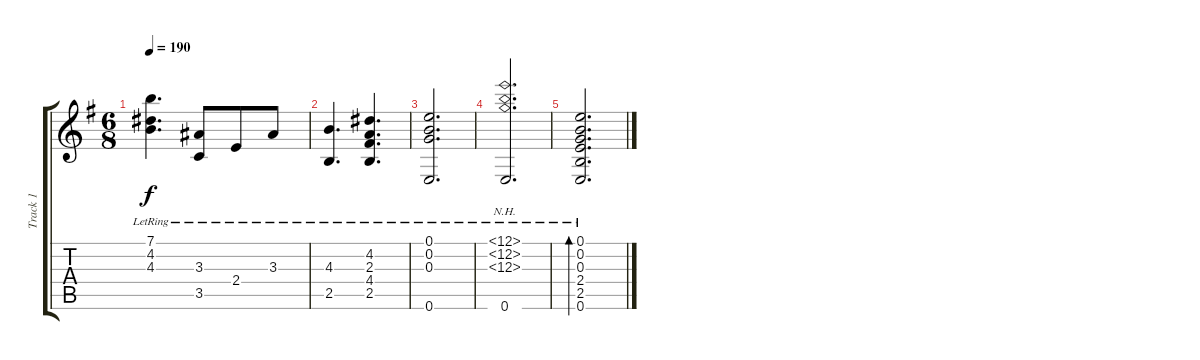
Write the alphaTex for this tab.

\track ("Track 1" "Track 1") {instrument acousticguitarsteel}
\staff {score tabs}
\tuning (E4 B3 G3 D3 A2 E2) {hide}
\ts (6 8)
\tempo 190
\clef g2
\ks g
(7.1{lr} 4.2{lr} 4.3{lr}).4{d dy f} (3.3{lr} 3.5{lr}).8 2.4{lr}.8 3.3{lr}.8 |
(4.3{lr} 2.5{lr}).4{d} (4.2{lr} 2.3{lr} 4.4{lr} 2.5{lr}).4{d} |
(0.1{lr} 0.2{lr} 0.3{lr} 0.6{lr}).2{d} |
(12.1{nh lr} 12.2{nh lr} 12.3{nh lr} 0.6{lr}).2{d} |
(0.1{lr} 0.2{lr} 0.3{lr} 2.4{lr} 2.5{lr} 0.6{lr}).2{d bd 60}
